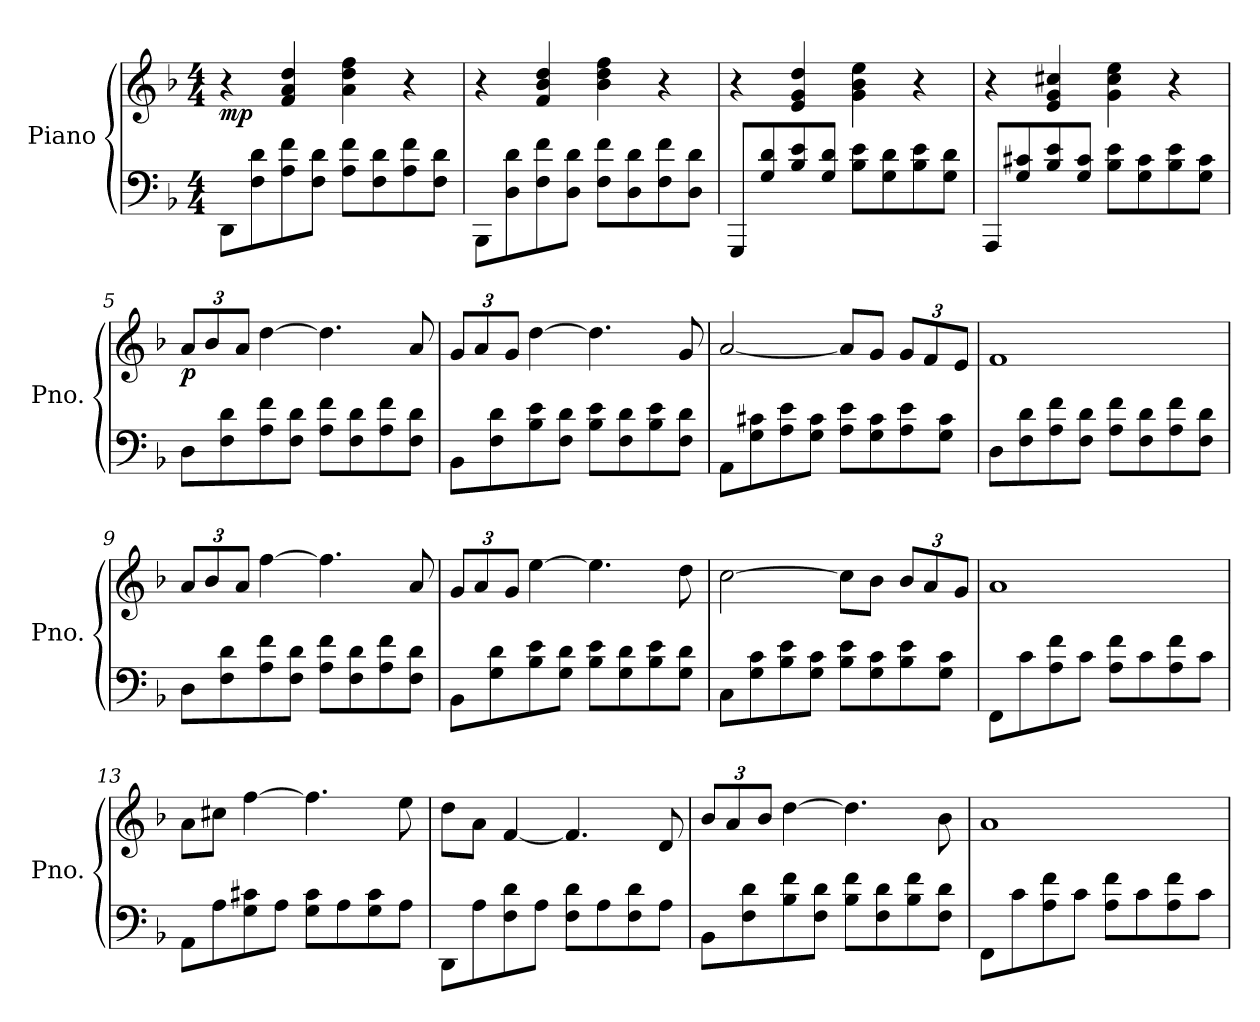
**kern	**kern	**dynam
*part1	*part1	*part1
*staff2	*staff1	*staff1/2
*I"Piano	*	*
*I'Pno.	*	*
*clefF4	*clefG2	*
*k[b-]	*k[b-]	*
*M4/4	*M4/4	*
*MM52	*MM52	*
=1	=1	=1
!	!	!LO:DY:b
8DD\L	4r	mp
8F\ 8d\	.	.
8A\ 8f\	4f/ 4a/ 4dd/	.
8F\ 8d\J	.	.
8A\ 8f\L	4a\ 4dd\ 4ff\	.
8F\ 8d\	.	.
8A\ 8f\	4r	.
8F\ 8d\J	.	.
=2	=2	=2
8BBB-\L	4r	.
8D\ 8d\	.	.
8F\ 8f\	4f/ 4b-/ 4dd/	.
8D\ 8d\J	.	.
8F\ 8f\L	4b-\ 4dd\ 4ff\	.
8D\ 8d\	.	.
8F\ 8f\	4r	.
8D\ 8d\J	.	.
=3	=3	=3
8GGG/L	4r	.
8G/ 8d/	.	.
8B-/ 8e/	4e/ 4g/ 4dd/	.
8G/ 8d/J	.	.
8B-\ 8e\L	4g\ 4b-\ 4ee\	.
8G\ 8d\	.	.
8B-\ 8e\	4r	.
8G\ 8d\J	.	.
=4	=4	=4
8AAA/L	4r	.
8G/ 8c#X/	.	.
8B-/ 8e/	4e/ 4g/ 4cc#X/	.
8G/ 8c#/J	.	.
8B-\ 8e\L	4g\ 4cc#\ 4ee\	.
8G\ 8c#\	.	.
8B-\ 8e\	4r	.
8G\ 8c#\J	.	.
!!LO:LB:g=z
=5	=5	=5
*	*Xbrackettup	*
!	!	!LO:DY:b
8D\L	12a/L	p
.	12b-/	.
8F\ 8d\	.	.
.	12a/J	.
8A\ 8f\	[4dd\	.
8F\ 8d\J	.	.
8A\ 8f\L	4.dd\]	.
8F\ 8d\	.	.
8A\ 8f\	.	.
8F\ 8d\J	8a/	.
=6	=6	=6
8BB-\L	12g/L	.
.	12a/	.
8F\ 8d\	.	.
.	12g/J	.
8B-\ 8e\	[4dd\	.
8F\ 8d\J	.	.
8B-\ 8e\L	4.dd\]	.
8F\ 8d\	.	.
8B-\ 8e\	.	.
8F\ 8d\J	8g/	.
=7	=7	=7
8AA\L	[2a/	.
8G\ 8c#X\	.	.
8A\ 8e\	.	.
8G\ 8c#\J	.	.
8A\ 8e\L	8a/L]	.
8G\ 8c#\	8g/J	.
8A\ 8e\	12g/L	.
.	12f/	.
8G\ 8c#\J	.	.
.	12e/J	.
!!LO:LB:g=z
=8	=8	=8
8D\L	1f	.
8F\ 8d\	.	.
8A\ 8f\	.	.
8F\ 8d\J	.	.
8A\ 8f\L	.	.
8F\ 8d\	.	.
8A\ 8f\	.	.
8F\ 8d\J	.	.
=9	=9	=9
8D\L	12a/L	.
.	12b-/	.
8F\ 8d\	.	.
.	12a/J	.
8A\ 8f\	[4ff\	.
8F\ 8d\J	.	.
8A\ 8f\L	4.ff\]	.
8F\ 8d\	.	.
8A\ 8f\	.	.
8F\ 8d\J	8a/	.
=10	=10	=10
8BB-\L	12g/L	.
.	12a/	.
8G\ 8d\	.	.
.	12g/J	.
8B-\ 8e\	[4ee\	.
8G\ 8d\J	.	.
8B-\ 8e\L	4.ee\]	.
8G\ 8d\	.	.
8B-\ 8e\	.	.
8G\ 8d\J	8dd\	.
=11	=11	=11
8C\L	[2cc\	.
8G\ 8c\	.	.
8B-\ 8e\	.	.
8G\ 8c\J	.	.
8B-\ 8e\L	8cc\L]	.
8G\ 8c\	8b-\J	.
8B-\ 8e\	12b-/L	.
.	12a/	.
8G\ 8c\J	.	.
.	12g/J	.
!!LO:LB:g=z
=12	=12	=12
8FF\L	1a	.
8c\	.	.
8A\ 8f\	.	.
8c\J	.	.
8A\ 8f\L	.	.
8c\	.	.
8A\ 8f\	.	.
8c\J	.	.
=13	=13	=13
8AA\L	8a\L	.
8A\	8cc#X\J	.
8G\ 8c#X\	[4ff\	.
8A\J	.	.
8G\ 8c#\L	4.ff\]	.
8A\	.	.
8G\ 8c#\	.	.
8A\J	8ee\	.
=14	=14	=14
8DD\L	8dd\L	.
8A\	8a\J	.
8F\ 8d\	[4f/	.
8A\J	.	.
8F\ 8d\L	4.f/]	.
8A\	.	.
8F\ 8d\	.	.
8A\J	8d/	.
=15	=15	=15
8BB-\L	12b-/L	.
.	12a/	.
8F\ 8d\	.	.
.	12b-/J	.
8B-\ 8f\	[4dd\	.
8F\ 8d\J	.	.
8B-\ 8f\L	4.dd\]	.
8F\ 8d\	.	.
8B-\ 8f\	.	.
8F\ 8d\J	8b-\	.
!!LO:LB:g=z
=16	=16	=16
8FF\L	1a	.
8c\	.	.
8A\ 8f\	.	.
8c\J	.	.
8A\ 8f\L	.	.
8c\	.	.
8A\ 8f\	.	.
8c\J	.	.
=	=	=
*-	*-	*-
